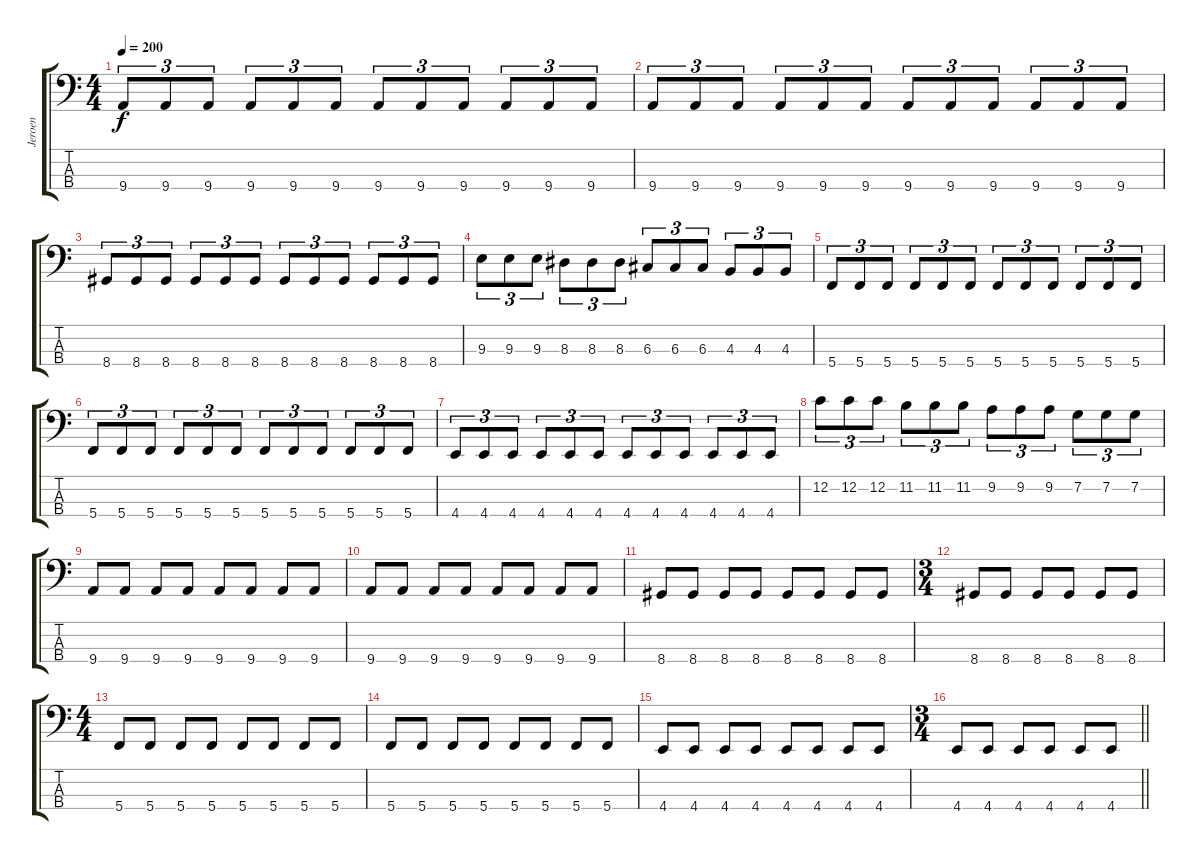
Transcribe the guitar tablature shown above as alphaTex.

\track ("Jeroen" "Jeroen") {instrument fretlessbass}
\staff {score tabs}
\tuning (F2 C2 G1 C1) {hide}
\ts (4 4)
\tempo 200
\clef f4
\ks c
9.4.8{tu (3 2) dy f} 9.4.8{tu (3 2)} 9.4.8{tu (3 2)} 9.4.8{tu (3 2)} 9.4.8{tu (3 2)} 9.4.8{tu (3 2)} 9.4.8{tu (3 2)} 9.4.8{tu (3 2)} 9.4.8{tu (3 2)} 9.4.8{tu (3 2)} 9.4.8{tu (3 2)} 9.4.8{tu (3 2)} |
9.4.8{tu (3 2)} 9.4.8{tu (3 2)} 9.4.8{tu (3 2)} 9.4.8{tu (3 2)} 9.4.8{tu (3 2)} 9.4.8{tu (3 2)} 9.4.8{tu (3 2)} 9.4.8{tu (3 2)} 9.4.8{tu (3 2)} 9.4.8{tu (3 2)} 9.4.8{tu (3 2)} 9.4.8{tu (3 2)} |
8.4.8{tu (3 2)} 8.4.8{tu (3 2)} 8.4.8{tu (3 2)} 8.4.8{tu (3 2)} 8.4.8{tu (3 2)} 8.4.8{tu (3 2)} 8.4.8{tu (3 2)} 8.4.8{tu (3 2)} 8.4.8{tu (3 2)} 8.4.8{tu (3 2)} 8.4.8{tu (3 2)} 8.4.8{tu (3 2)} |
9.3.8{tu (3 2)} 9.3.8{tu (3 2)} 9.3.8{tu (3 2)} 8.3.8{tu (3 2)} 8.3.8{tu (3 2)} 8.3.8{tu (3 2)} 6.3.8{tu (3 2)} 6.3.8{tu (3 2)} 6.3.8{tu (3 2)} 4.3.8{tu (3 2)} 4.3.8{tu (3 2)} 4.3.8{tu (3 2)} |
5.4.8{tu (3 2)} 5.4.8{tu (3 2)} 5.4.8{tu (3 2)} 5.4.8{tu (3 2)} 5.4.8{tu (3 2)} 5.4.8{tu (3 2)} 5.4.8{tu (3 2)} 5.4.8{tu (3 2)} 5.4.8{tu (3 2)} 5.4.8{tu (3 2)} 5.4.8{tu (3 2)} 5.4.8{tu (3 2)} |
5.4.8{tu (3 2)} 5.4.8{tu (3 2)} 5.4.8{tu (3 2)} 5.4.8{tu (3 2)} 5.4.8{tu (3 2)} 5.4.8{tu (3 2)} 5.4.8{tu (3 2)} 5.4.8{tu (3 2)} 5.4.8{tu (3 2)} 5.4.8{tu (3 2)} 5.4.8{tu (3 2)} 5.4.8{tu (3 2)} |
4.4.8{tu (3 2)} 4.4.8{tu (3 2)} 4.4.8{tu (3 2)} 4.4.8{tu (3 2)} 4.4.8{tu (3 2)} 4.4.8{tu (3 2)} 4.4.8{tu (3 2)} 4.4.8{tu (3 2)} 4.4.8{tu (3 2)} 4.4.8{tu (3 2)} 4.4.8{tu (3 2)} 4.4.8{tu (3 2)} |
12.2.8{tu (3 2)} 12.2.8{tu (3 2)} 12.2.8{tu (3 2)} 11.2.8{tu (3 2)} 11.2.8{tu (3 2)} 11.2.8{tu (3 2)} 9.2.8{tu (3 2)} 9.2.8{tu (3 2)} 9.2.8{tu (3 2)} 7.2.8{tu (3 2)} 7.2.8{tu (3 2)} 7.2.8{tu (3 2)} |
9.4.8 9.4.8 9.4.8 9.4.8 9.4.8 9.4.8 9.4.8 9.4.8 |
9.4.8 9.4.8 9.4.8 9.4.8 9.4.8 9.4.8 9.4.8 9.4.8 |
8.4.8 8.4.8 8.4.8 8.4.8 8.4.8 8.4.8 8.4.8 8.4.8 |
\ts (3 4)
8.4.8 8.4.8 8.4.8 8.4.8 8.4.8 8.4.8 |
\ts (4 4)
5.4.8 5.4.8 5.4.8 5.4.8 5.4.8 5.4.8 5.4.8 5.4.8 |
5.4.8 5.4.8 5.4.8 5.4.8 5.4.8 5.4.8 5.4.8 5.4.8 |
4.4.8 4.4.8 4.4.8 4.4.8 4.4.8 4.4.8 4.4.8 4.4.8 |
\ts (3 4)
\barLineRight lightlight
4.4.8 4.4.8 4.4.8 4.4.8 4.4.8 4.4.8
